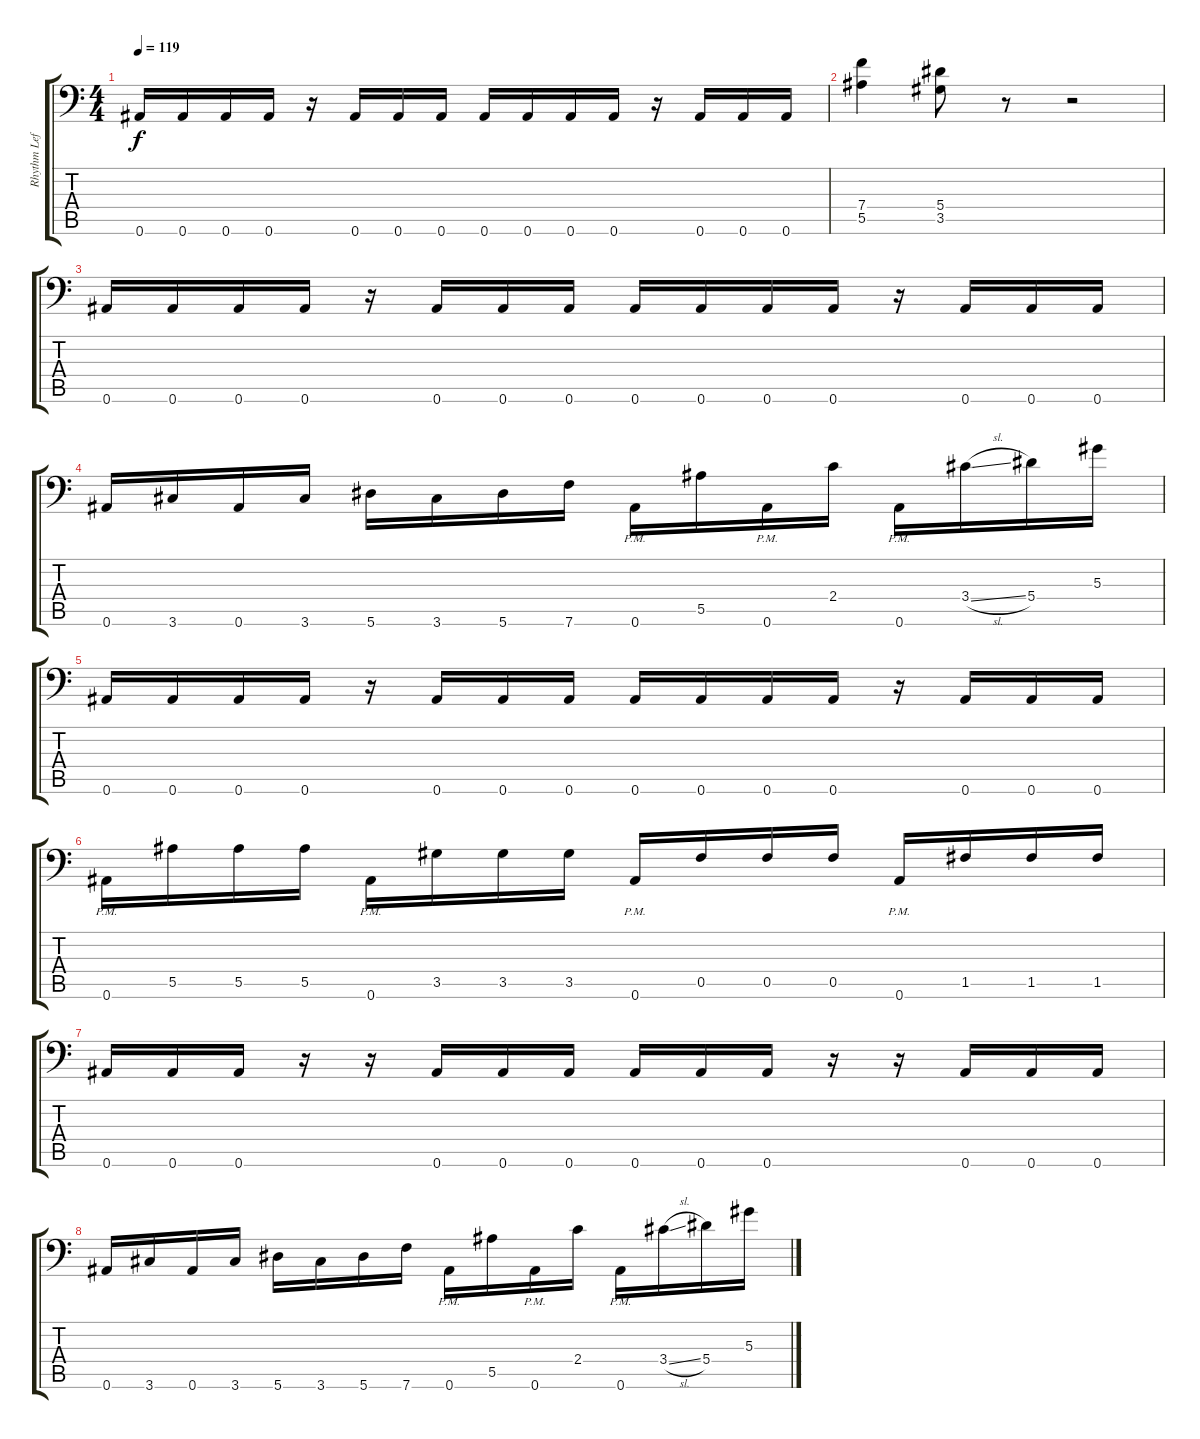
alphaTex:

\track ("Rhythm Left" "Rhythm Lef") {instrument distortionguitar}
\staff {score tabs}
\tuning (C4 G3 Eb3 Bb2 F2 Bb1) {hide}
\ts (4 4)
\tempo 119
\clef f4
\ks c
0.6.16{dy f} 0.6.16 0.6.16 0.6.16 r.16 0.6.16 0.6.16 0.6.16 0.6.16 0.6.16 0.6.16 0.6.16 r.16 0.6.16 0.6.16 0.6.16 |
(7.4 5.5).4 (5.4 3.5).8 r.8 r.2 |
0.6.16 0.6.16 0.6.16 0.6.16 r.16 0.6.16 0.6.16 0.6.16 0.6.16 0.6.16 0.6.16 0.6.16 r.16 0.6.16 0.6.16 0.6.16 |
0.6.16 3.6.16 0.6.16 3.6.16 5.6.16 3.6.16 5.6.16 7.6.16 0.6{pm}.16 5.5.16 0.6{pm}.16 2.4.16 0.6{pm}.16 3.4{sl}.16 5.4.16 5.3.16 |
0.6.16 0.6.16 0.6.16 0.6.16 r.16 0.6.16 0.6.16 0.6.16 0.6.16 0.6.16 0.6.16 0.6.16 r.16 0.6.16 0.6.16 0.6.16 |
0.6{pm}.16 5.5.16 5.5.16 5.5.16 0.6{pm}.16 3.5.16 3.5.16 3.5.16 0.6{pm}.16 0.5.16 0.5.16 0.5.16 0.6{pm}.16 1.5.16 1.5.16 1.5.16 |
0.6.16 0.6.16 0.6.16 r.16 r.16 0.6.16 0.6.16 0.6.16 0.6.16 0.6.16 0.6.16 r.16 r.16 0.6.16 0.6.16 0.6.16 |
0.6.16 3.6.16 0.6.16 3.6.16 5.6.16 3.6.16 5.6.16 7.6.16 0.6{pm}.16 5.5.16 0.6{pm}.16 2.4.16 0.6{pm}.16 3.4{sl}.16 5.4.16 5.3.16
